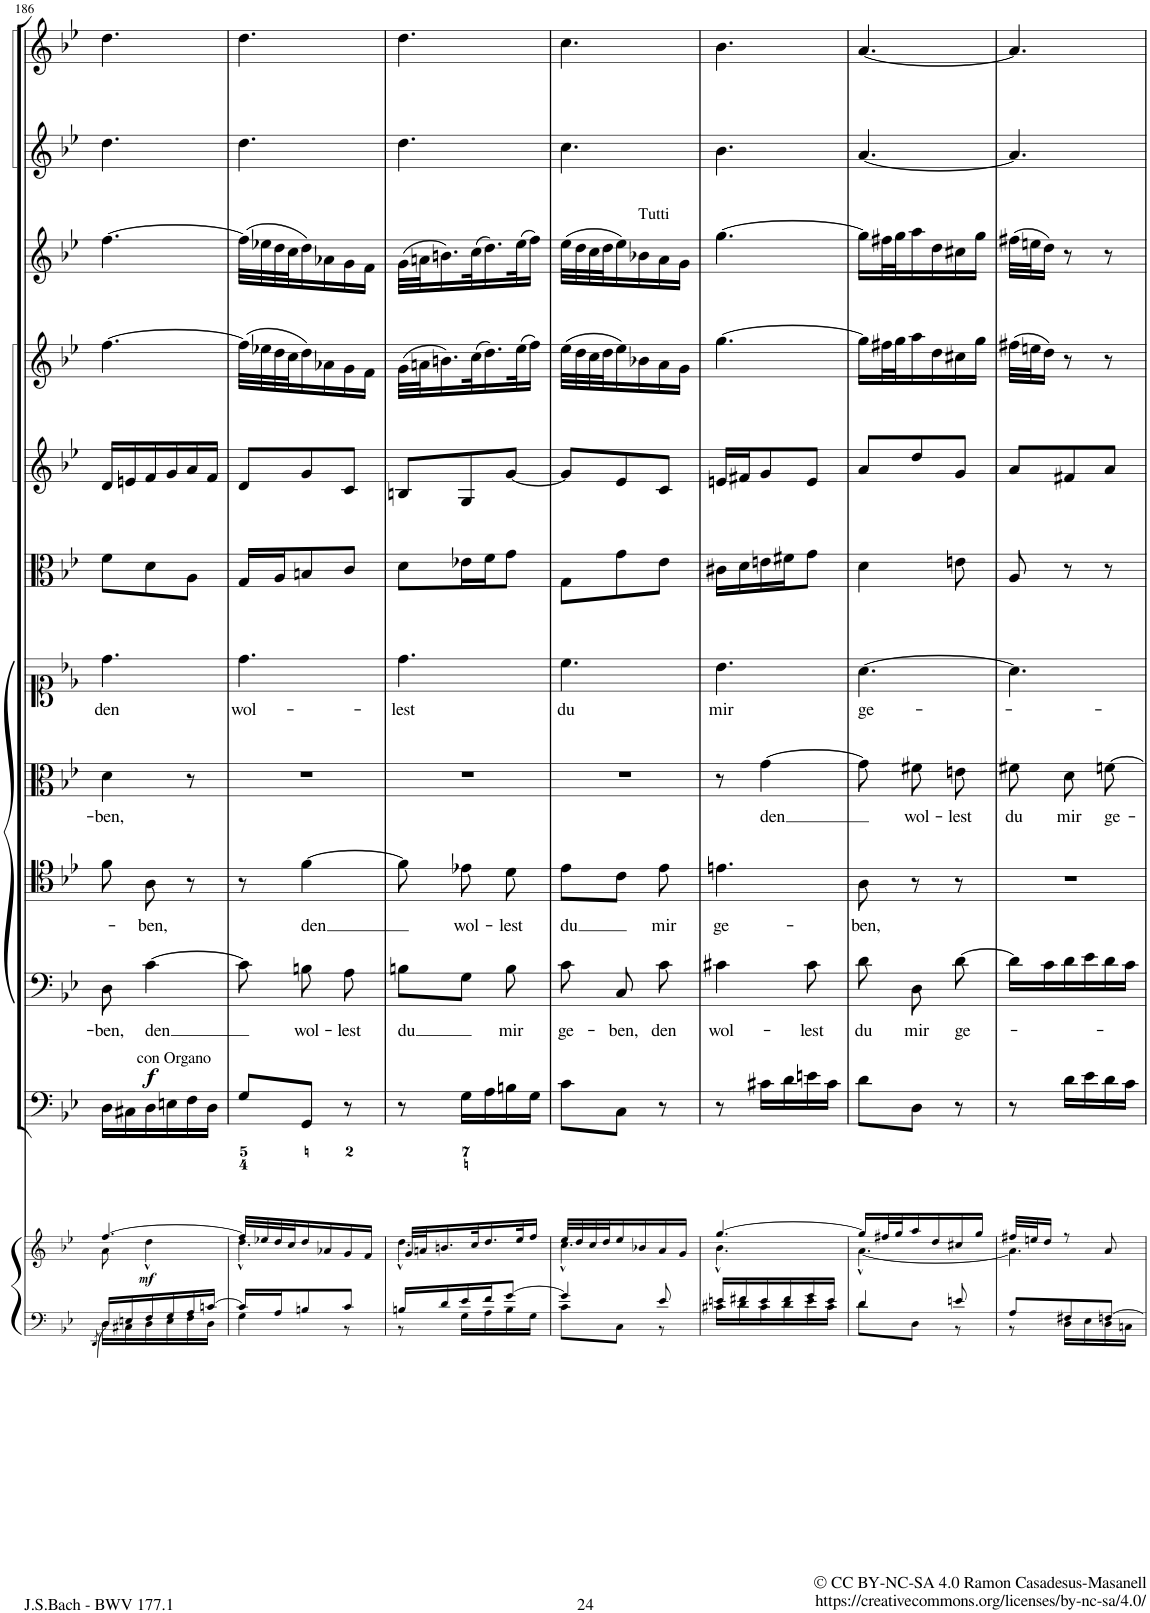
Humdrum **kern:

**kern	**kern	**dynam	**kern	**dynam	**kern	**text	**kern	**text	**kern	**text	**kern	**text	**kern	**kern	**kern	**kern	**kern	**kern
*part12	*part12	*part12	*part11	*part11	*part10	*part10	*part9	*part9	*part8	*part8	*part7	*part7	*part6	*part5	*part4	*part3	*part2	*part1
*staff13	*staff12	*staff12/13	*staff11	*staff11	*staff10	*staff10	*staff9	*staff9	*staff8	*staff8	*staff7	*staff7	*staff6	*staff5	*staff4	*staff3	*staff2	*staff1
*I"Piano reduction	*	*	*I"Continuo	*	*I"Basso	*	*I"Tenore	*	*I"Alto	*	*I"Soprano	*	*I"Viola	*I"Violino II	*I"Violino I	*I"Violino concertante	*I"Oboe II	*I"Oboe I
*I'Pno	*	*	*	*	*	*	*	*	*	*	*	*	*I'Vla	*I'Vln	*I'Vln	*I'Vln	*I'Ob	*I'Ob
!!LO:PB:g=z
*clefF4	*clefG2	*	*clefF4	*	*clefF4	*	*clefC4	*	*clefC3	*	*clefC1	*	*clefC3	*clefG2	*clefG2	*clefG2	*clefG2	*clefG2
*k[b-e-]	*k[b-e-]	*	*k[b-e-]	*	*k[b-e-]	*	*k[b-e-]	*	*k[b-e-]	*	*k[b-e-]	*	*k[b-e-]	*k[b-e-]	*k[b-e-]	*k[b-e-]	*k[b-e-]	*k[b-e-]
*M3/8	*M3/8	*	*M3/8	*	*M3/8	*	*M3/8	*	*M3/8	*	*M3/8	*	*M3/8	*M3/8	*M3/8	*M3/8	*M3/8	*M3/8
=186	=186	=186	=186	=186	=186	=186	=186	=186	=186	=186	=186	=186	=186	=186	=186	=186	=186	=186
8qDD/	.	.	.	.	.	.	.	.	.	.	.	.	.	.	.	.	.	.
*^	*^	*	*	*	*	*	*	*	*	*	*	*	*	*	*	*	*	*
!	!	!	!	!	!	!	!	!LO:LY:b	!	!	!	!LO:LY:b	!	!LO:LY:b	!	!	!	!	!	!
16D/LL	16D\LL	[4.ff/	8a\	.	16D\LL	.	8D\	-ben,	8f\	.	4d\	-ben,	4.dd\	den	8f\L	16d/LL	[4.ff\	[4.ff\	4.dd\	4.dd\
16En/	16C#X\	.	.	.	16C#X\	.	.	.	.	.	.	.	.	.	.	16en/	.	.	.	.
!	!	!	!	!	!LO:TX:a:t=con Organo	!	!	!	!	!	!	!	!	!	!	!	!	!	!	!
!	!	!	!	!LO:DY:b	!	!LO:DY:a	!	!LO:LY:b	!	!LO:LY:b	!	!	!	!	!	!	!	!	!	!
16F/	16D\	.	4dd^^\	mf	16D\	f	[4c\	den	8A\	-ben,	.	.	.	.	8d\	16f/	.	.	.	.
16G/	16E\	.	.	.	16En\	.	.	.	.	.	.	.	.	.	.	16g/	.	.	.	.
16A/	16F\	.	.	.	16F\	.	.	.	8r	.	8r	.	.	.	8A\J	16a/	.	.	.	.
[16cn/JJ	16D\JJ	.	.	.	16D\JJ	.	.	.	.	.	.	.	.	.	.	16f/JJ	.	.	.	.
=187	=187	=187	=187	=187	=187	=187	=187	=187	=187	=187	=187	=187	=187	=187	=187	=187	=187	=187	=187	=187
!	!	!	!	!	!	!	!	!	!	!	!	!	!	!LO:LY:b	!	!	!	!	!	!
16c/LL]	4G\	32ff/LLL]	4.dd^^\	.	8G/L	.	8c\]	.	8r	.	4.r	.	4.dd\	wol-	16G/LL	8d/L	(32ff\LLL]	(32ff\LLL]	4.dd\	4.dd\
.	.	32ee-X/	.	.	.	.	.	.	.	.	.	.	.	.	.	.	32ee-X\	32ee-X\	.	.
16A/J	.	32dd/	.	.	.	.	.	.	.	.	.	.	.	.	16A/J	.	32dd\	32dd\	.	.
.	.	32cc/J	.	.	.	.	.	.	.	.	.	.	.	.	.	.	32cc\J	32cc\J	.	.
!	!	!	!	!	!	!	!	!LO:LY:b	!	!LO:LY:b	!	!	!	!	!	!	!	!	!	!
8Bn/	.	16dd/	.	.	8GG/J	.	8Bn\	wol-	[4f\	den	.	.	.	.	8Bn/	8g/	16dd\)	16dd\)	.	.
.	.	16a-X/	.	.	.	.	.	.	.	.	.	.	.	.	.	.	16a-X\	16a-X\	.	.
!	!	!	!	!	!	!	!	!LO:LY:b	!	!	!	!	!	!	!	!	!	!	!	!
8c/J	8r	16g/	.	.	8r	.	8A\	-lest	.	.	.	.	.	.	8c/J	8c/J	16g\	16g\	.	.
.	.	16f/JJ	.	.	.	.	.	.	.	.	.	.	.	.	.	.	16f\JJ	16f\JJ	.	.
=188	=188	=188	=188	=188	=188	=188	=188	=188	=188	=188	=188	=188	=188	=188	=188	=188	=188	=188	=188	=188
!	!	!	!	!	!	!	!	!LO:LY:b	!	!	!	!	!	!LO:LY:b	!	!	!	!	!	!
16Bn/LL	8r	32g/LLL	4.dd^^\	.	8r	.	8Bn\L	du	8f\]	.	4.r	.	4.dd\	-lest	8d\L	8Bn/L	(32g\LLL	(32g\LLL	4.dd\	4.dd\
.	.	32an/J	.	.	.	.	.	.	.	.	.	.	.	.	.	.	32an\J	32an\J	.	.
16d/	.	16.bn/	.	.	.	.	.	.	.	.	.	.	.	.	.	.	16.bn\)	16.bn\)	.	.
!	!	!	!	!	!	!	!	!	!	!LO:LY:b	!	!	!	!	!	!	!	!	!	!
16e-/	16G\LL	.	.	.	16G\LL	.	8G\J	.	8e-X\	wol-	.	.	.	.	16e-X\L	8G/	.	.	.	.
.	.	32cc/K	.	.	.	.	.	.	.	.	.	.	.	.	.	.	(32cc\K	(32cc\K	.	.
16f/J	16A\	16.dd/	.	.	16A\	.	.	.	.	.	.	.	.	.	16f\J	.	16.dd\)	16.dd\)	.	.
!	!	!	!	!	!	!	!	!LO:LY:b	!	!LO:LY:b	!	!	!	!	!	!	!	!	!	!
[8g/J	16B\	.	.	.	16Bn\	.	8B\	mir	8d\	-lest	.	.	.	.	8g\J	[8g/J	.	.	.	.
.	.	32ee-/K	.	.	.	.	.	.	.	.	.	.	.	.	.	.	(32ee-\K	(32ee-\K	.	.
.	16G\JJ	16ff/JJ	.	.	16G\JJ	.	.	.	.	.	.	.	.	.	.	.	16ff\JJ)	16ff\JJ)	.	.
=189	=189	=189	=189	=189	=189	=189	=189	=189	=189	=189	=189	=189	=189	=189	=189	=189	=189	=189	=189	=189
!	!	!	!	!	!	!	!	!LO:LY:b	!	!LO:LY:b	!	!	!	!LO:LY:b	!	!	!	!	!	!
4g/]	8c\L	32ee-/LLL	4.cc^^\	.	8c\L	.	8c\	ge-	8e-\L	du	4.r	.	4.cc\	du	8G\L	8g/L]	(32ee-\LLL	(32ee-\LLL	4.cc\	4.cc\
.	.	32dd/	.	.	.	.	.	.	.	.	.	.	.	.	.	.	32dd\	32dd\	.	.
.	.	32cc/	.	.	.	.	.	.	.	.	.	.	.	.	.	.	32cc\	32cc\	.	.
.	.	32dd/J	.	.	.	.	.	.	.	.	.	.	.	.	.	.	32dd\J	32dd\J	.	.
!	!	!	!	!	!	!	!	!LO:LY:b	!	!	!	!	!	!	!	!	!	!	!	!
.	8C\J	16ee-/	.	.	8C\J	.	8C/	-ben,	8c\J	.	.	.	.	.	8g\	8e-/	16ee-\)	16ee-\)	.	.
!	!	!	!	!	!	!	!	!	!	!	!	!	!	!	!	!	!	!LO:TX:a:t=Tutti	!	!
.	.	16b-X/	.	.	.	.	.	.	.	.	.	.	.	.	.	.	16b-X\	16b-X\	.	.
!	!	!	!	!	!	!	!	!LO:LY:b	!	!LO:LY:b	!	!	!	!	!	!	!	!	!	!
8e-/	8r	16a/	.	.	8r	.	8c\	den	8e-\	mir	.	.	.	.	8e-\J	8c/J	16a\	16a\	.	.
.	.	16g/JJ	.	.	.	.	.	.	.	.	.	.	.	.	.	.	16g\JJ	16g\JJ	.	.
=190	=190	=190	=190	=190	=190	=190	=190	=190	=190	=190	=190	=190	=190	=190	=190	=190	=190	=190	=190	=190
!	!	!	!	!	!	!	!	!LO:LY:b	!	!LO:LY:b	!	!	!	!LO:LY:b	!	!	!	!	!	!
16en/LL	16c#X\LL	[4.gg/	4.b-^^\	.	8r	.	4c#X\	wol-	4.en\	ge-	8r	.	4.b-\	mir	16c#X\LL	16en/LL	[4.gg\	[4.gg\	4.b-\	4.b-\
16f#X/	16d\	.	.	.	.	.	.	.	.	.	.	.	.	.	16d\	16f#X/J	.	.	.	.
!	!	!	!	!	!	!	!	!	!	!	!	!LO:LY:b	!	!	!	!	!	!	!	!
16e/	16c#\	.	.	.	16c#X\LL	.	.	.	.	.	[4g\	den	.	.	16en\	8g/	.	.	.	.
16f#/	16d\	.	.	.	16d\	.	.	.	.	.	.	.	.	.	16f#X\J	.	.	.	.	.
!	!	!	!	!	!	!	!	!LO:LY:b	!	!	!	!	!	!	!	!	!	!	!	!
16g/	16e\	.	.	.	16en\	.	8c#\	-lest	.	.	.	.	.	.	8g\J	8e/J	.	.	.	.
16e/JJ	16c#\JJ	.	.	.	16c#\JJ	.	.	.	.	.	.	.	.	.	.	.	.	.	.	.
=191	=191	=191	=191	=191	=191	=191	=191	=191	=191	=191	=191	=191	=191	=191	=191	=191	=191	=191	=191	=191
!	!	!	!	!	!	!	!	!LO:LY:b	!	!LO:LY:b	!	!	!	!LO:LY:b	!	!	!	!	!	!
4d/	8d\L	16gg/LL]	[4.a^^\	.	8d\L	.	8d\	du	8A\	-ben,	8g\L]	.	[4.a\	ge-	4d\	8a/L	16gg\LL]	16gg\LL]	[4.a/	[4.a/
.	.	32ff#X/L	.	.	.	.	.	.	.	.	.	.	.	.	.	.	32ff#X\L	32ff#X\L	.	.
.	.	32gg/J	.	.	.	.	.	.	.	.	.	.	.	.	.	.	32gg\J	32gg\J	.	.
!	!	!	!	!	!	!	!	!LO:LY:b	!	!	!	!LO:LY:b	!	!	!	!	!	!	!	!
.	8D\J	16aa/	.	.	8D\J	.	8D\	mir	8r	.	8f#X\	wol-	.	.	.	8dd/	16aa\	16aa\	.	.
.	.	16dd/	.	.	.	.	.	.	.	.	.	.	.	.	.	.	16dd\	16dd\	.	.
!	!	!	!	!	!	!	!	!LO:LY:b	!	!	!	!LO:LY:b	!	!	!	!	!	!	!	!
8en/	8r	16cc#X/	.	.	8r	.	[8d\	ge-	8r	.	8en\J	-lest	.	.	8en\	8g/J	16cc#X\	16cc#X\	.	.
.	.	16gg/JJ	.	.	.	.	.	.	.	.	.	.	.	.	.	.	16gg\JJ	16gg\JJ	.	.
=192	=192	=192	=192	=192	=192	=192	=192	=192	=192	=192	=192	=192	=192	=192	=192	=192	=192	=192	=192	=192
!	!	!	!	!	!	!	!	!	!	!	!	!LO:LY:b	!	!	!	!	!	!	!	!
8A/L	8r	32ff#X/LLL	4.a\]	.	8r	.	16d\LL]	.	4.r	.	8f#X\L	du	4.a\]	.	8A/	8a/L	(32ff#X\LLL	(32ff#X\LLL	4.a/]	4.a/]
.	.	32een/J	.	.	.	.	.	.	.	.	.	.	.	.	.	.	32een\J	32een\J	.	.
.	.	16dd/JJ	.	.	.	.	16c\	.	.	.	.	.	.	.	.	.	16dd\JJ)	16dd\JJ)	.	.
!	!	!	!	!	!	!	!	!	!	!	!	!LO:LY:b	!	!	!	!	!	!	!	!
8F#X/	16D\LL	8r	.	.	16d\LL	.	16d\	.	.	.	8d\	mir	.	.	8r	8f#X/	8r	8r	.	.
.	16E-\	.	.	.	16e-\	.	16e-\	.	.	.	.	.	.	.	.	.	.	.	.	.
!	!	!	!	!	!	!	!	!	!	!	!	!LO:LY:b	!	!	!	!	!	!	!	!
[8Fn/J	16D\	8a/	.	.	16d\	.	16d\	.	.	.	[8fn\J	ge-	.	.	8r	8a/J	8r	8r	.	.
.	16Cn\JJ	.	.	.	16c\JJ	.	16c\JJ	.	.	.	.	.	.	.	.	.	.	.	.	.
*v	*v	*	*	*	*	*	*	*	*	*	*	*	*	*	*	*	*	*	*	*
*	*v	*v	*	*	*	*	*	*	*	*	*	*	*	*	*	*	*	*	*
=	=	=	=	=	=	=	=	=	=	=	=	=	=	=	=	=	=	=
*-	*-	*-	*-	*-	*-	*-	*-	*-	*-	*-	*-	*-	*-	*-	*-	*-	*-	*-
